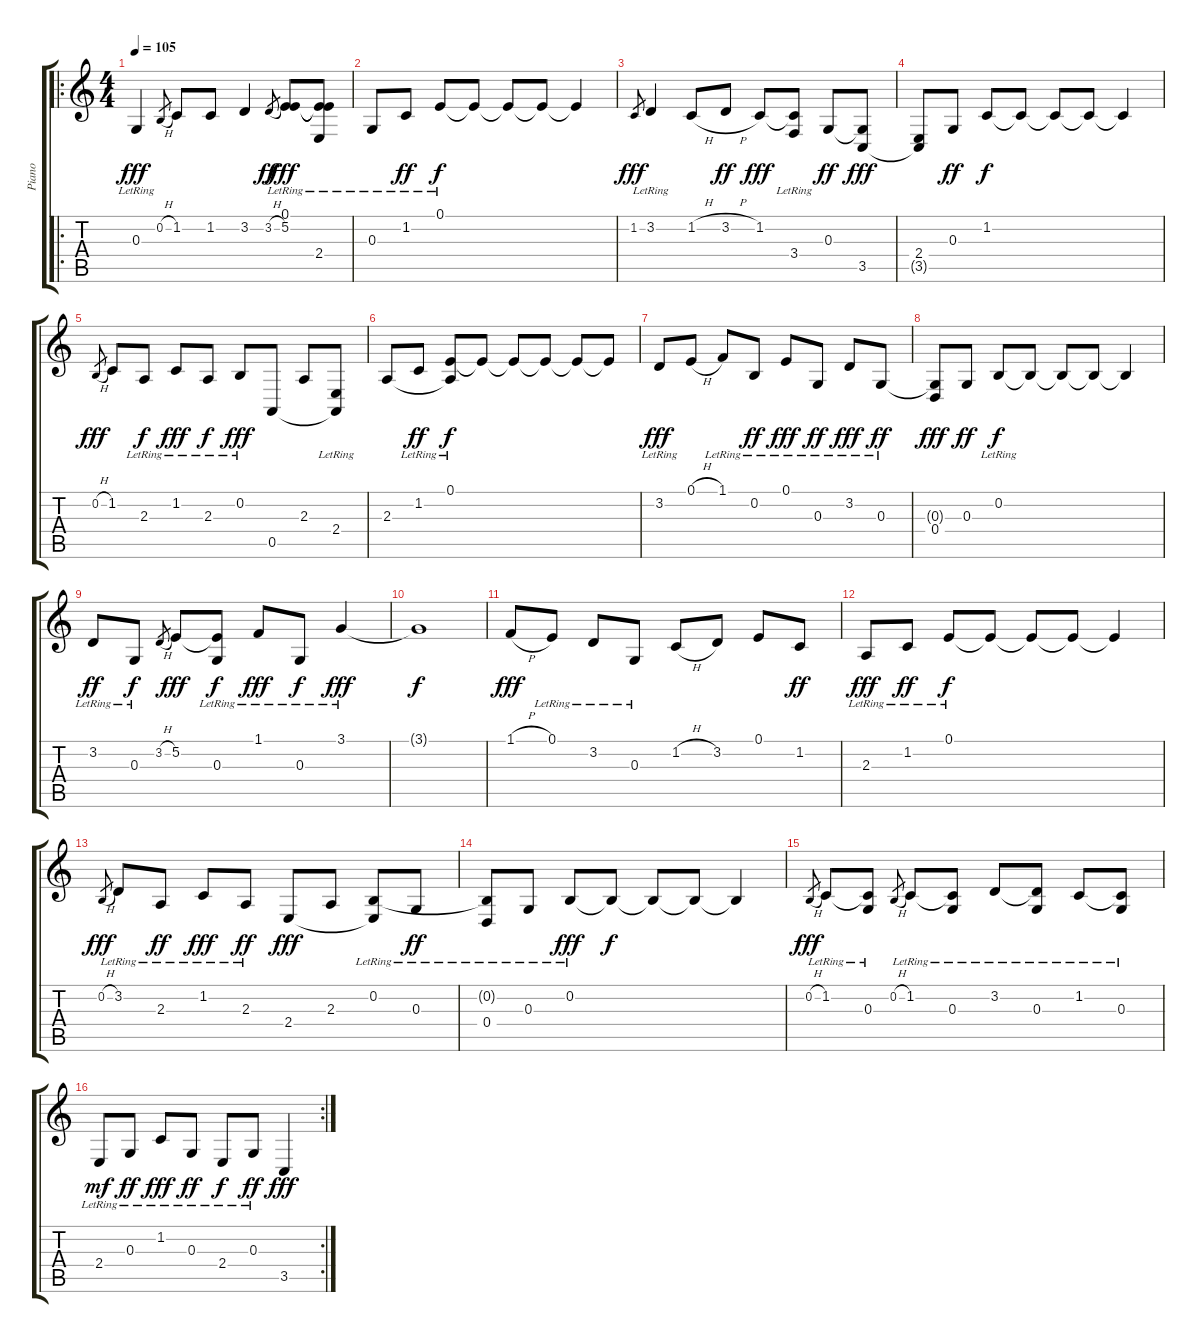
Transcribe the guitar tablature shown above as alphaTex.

\track ("Piano" "Piano") {instrument acousticgrandpiano}
\staff {score tabs}
\tuning (E4 B3 G3 D3 A2 E2) {hide}
\ro
\ts (4 4)
\tempo 105
\clef g2
\ks c
0.3{lr}.4{dy fff} 0.2{h}.8{gr} 1.2.8 1.2.8 3.2.4 3.2{h}.8{gr dy ff} (0.1{lr} 5.2).8{dy fff} (0.1{t} 5.2{t} 2.4{lr}).8 |
0.3{lr}.8 1.2{lr}.8{dy ff} 0.1{lr}.8{dy f} 0.1{t}.8 0.1{t}.8 0.1{t}.8 0.1{t}.4 |
1.2.8{gr dy fff} 3.2{lr}.4 1.2{h}.8 3.2{h}.8{dy ff} 1.2.8{dy fff} (1.2{t} 3.4{lr}).8 0.3.8{dy ff} (0.3{t} 3.5).8{dy fff} |
(2.4 3.5{t}).8 0.3.8{dy ff} 1.2.8{dy f} 1.2{t}.8 1.2{t}.8 1.2{t}.8 1.2{t}.4 |
0.2{h}.8{gr dy fff} 1.2.8 2.3{lr}.8{dy f} 1.2{lr}.8{dy fff} 2.3{lr}.8{dy f} 0.2{lr}.8{dy fff} 0.5.8 2.3.8 (2.4{lr} 0.5{t}).8 |
2.3.8 1.2{lr}.8{dy ff} (0.1{lr} 2.3{t}).8{dy f} 0.1{t}.8 0.1{t}.8 0.1{t}.8 0.1{t}.8 0.1{t}.8 |
3.2{lr}.8{dy fff} 0.1{h}.8 1.1{lr}.8 0.2{lr}.8{dy ff} 0.1{lr}.8{dy fff} 0.3{lr}.8{dy ff} 3.2{lr}.8{dy fff} 0.3{lr}.8{dy ff} |
(0.3{t} 0.4).8{dy fff} 0.3.8{dy ff} 0.2{lr}.8{dy f} 0.2{t}.8 0.2{t}.8 0.2{t}.8 0.2{t}.4 |
3.2{lr}.8{dy ff} 0.3{lr}.8{dy f} 3.2{h}.8{gr} 5.2.8{dy fff} (5.2{t} 0.3{lr}).8{dy f} 1.1{lr}.8{dy fff} 0.3{lr}.8{dy f} 3.1{lr}.4{dy fff} |
3.1{t}.1{dy f} |
1.1{h}.8{dy fff} 0.1{lr}.8 3.2{lr}.8 0.3{lr}.8 1.2{h}.8 3.2.8 0.1.8 1.2.8{dy ff} |
2.3{lr}.8{dy fff} 1.2{lr}.8{dy ff} 0.1{lr}.8{dy f} 0.1{t}.8 0.1{t}.8 0.1{t}.8 0.1{t}.4 |
0.2{h}.8{gr dy fff} 3.2{lr}.8 2.3{lr}.8{dy ff} 1.2{lr}.8{dy fff} 2.3{lr}.8{dy ff} 2.4.8{dy fff} 2.3.8 (0.2{lr} 2.4{t}).8 0.3{lr}.8{dy ff} |
(0.2{t} 0.4{lr}).8 0.3{lr}.8 0.2{lr}.8{dy fff} 0.2{t}.8{dy f} 0.2{t}.8 0.2{t}.8 0.2{t}.4 |
0.2{h}.8{gr dy fff} 1.2{lr}.8 (1.2{t} 0.3{lr}).8 0.2{h}.8{gr} 1.2{lr}.8 (1.2{t} 0.3{lr}).8 3.2{lr}.8 (3.2{t} 0.3{lr}).8 1.2{lr}.8 (1.2{t} 0.3{lr}).8 |
\rc 2
2.4{lr}.8{dy mf} 0.3{lr}.8{dy ff} 1.2{lr}.8{dy fff} 0.3{lr}.8{dy ff} 2.4{lr}.8{dy f} 0.3{lr}.8{dy ff} 3.5.4{dy fff}
